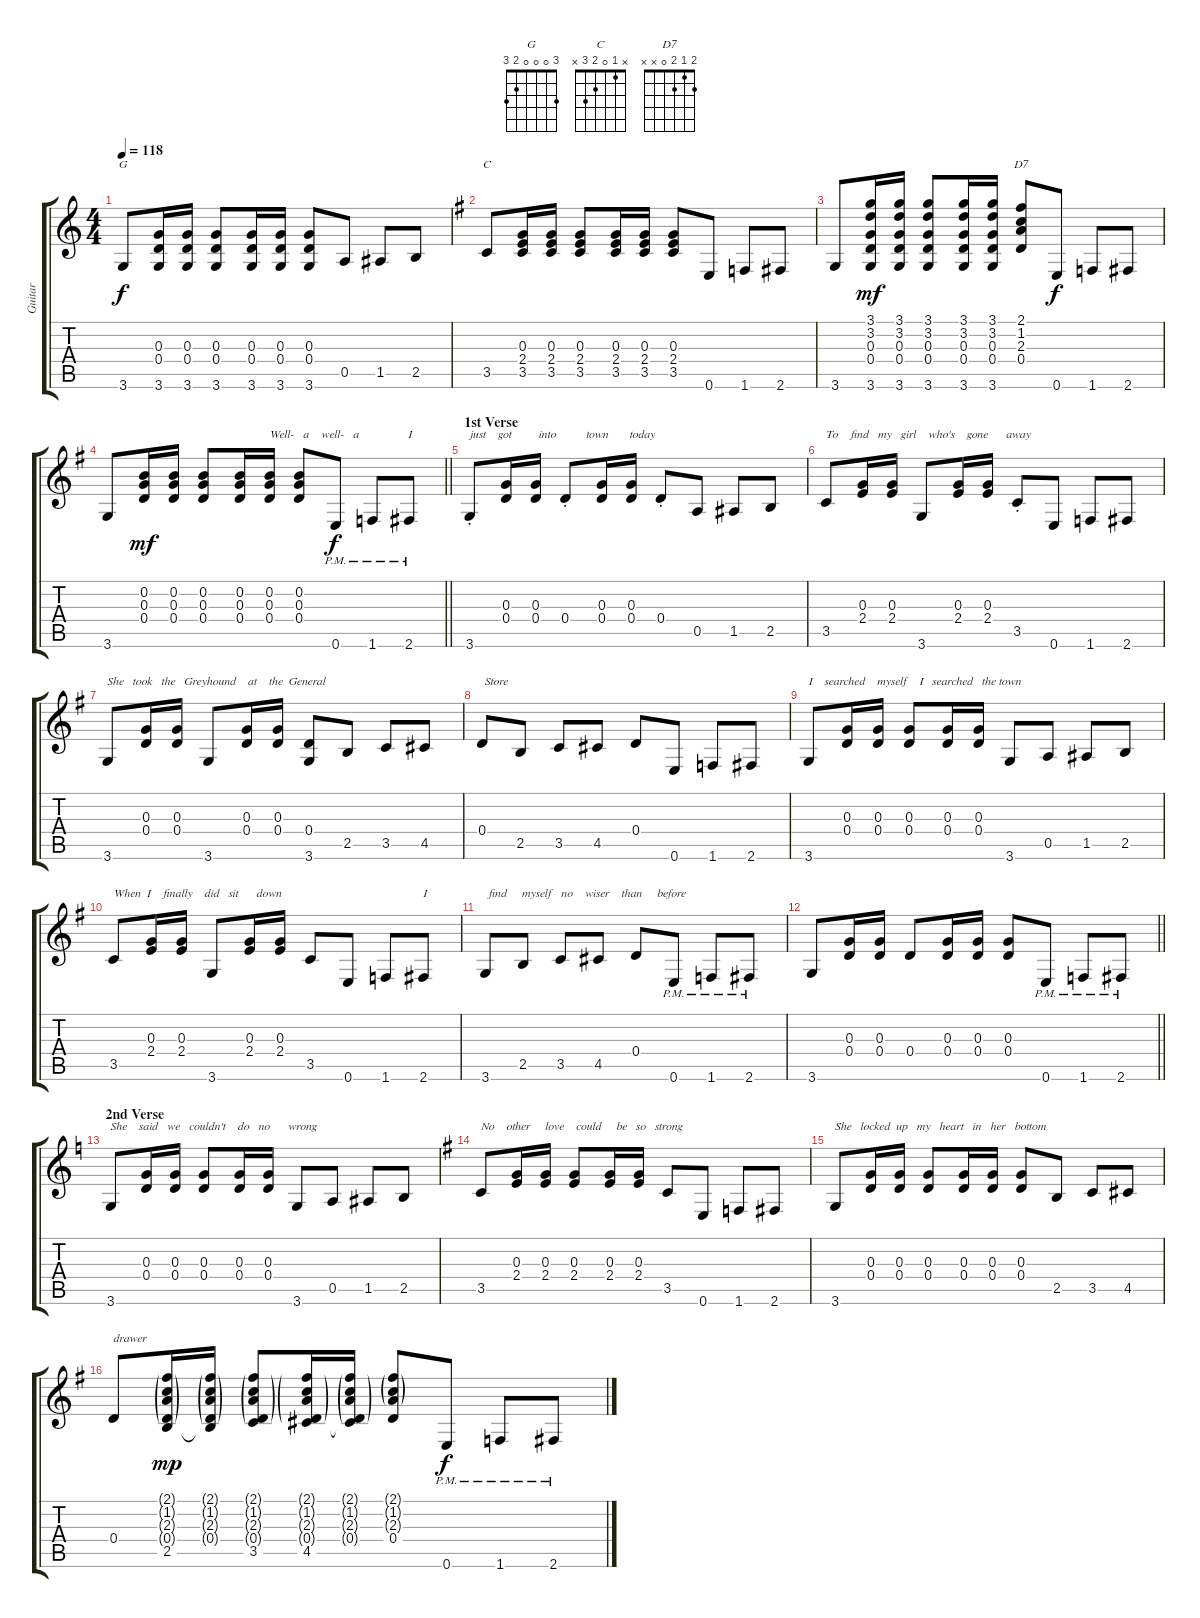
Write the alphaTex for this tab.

\track ("Guitar" "Guitar") {instrument distortionguitar}
\staff {score tabs}
\tuning (E4 B3 G3 D3 A2 E2) {hide}
\chord ("G" 3 0 0 0 2 3)
\chord ("C" x 1 0 2 3 x)
\chord ("D7" 2 1 2 0 x x)
\ts (4 4)
\tempo 118
\clef g2
\ks c
3.6.8{ch "G" dy f} (0.3 0.4 3.6).16 (0.3 0.4 3.6).16 (0.3 0.4 3.6).8 (0.3 0.4 3.6).16 (0.3 0.4 3.6).16 (0.3 0.4 3.6).8 0.5.8 1.5.8 2.5.8 |
\ks g
3.5.8{ch "C"} (0.3 2.4 3.5).16 (0.3 2.4 3.5).16 (0.3 2.4 3.5).8 (0.3 2.4 3.5).16 (0.3 2.4 3.5).16 (0.3 2.4 3.5).8 0.6.8 1.6.8 2.6.8 |
3.6.8 (3.1 3.2 0.3 0.4 3.6).16{dy mf} (3.1 3.2 0.3 0.4 3.6).16 (3.1 3.2 0.3 0.4 3.6).8 (3.1 3.2 0.3 0.4 3.6).16 (3.1 3.2 0.3 0.4 3.6).16 (2.1 1.2 2.3 0.4).8{ch "D7"} 0.6.8{dy f} 1.6.8 2.6.8 |
\barLineRight lightlight
3.6.8 (0.2 0.3 0.4).16{dy mf} (0.2 0.3 0.4).16 (0.2 0.3 0.4).8 (0.2 0.3 0.4).16 (0.2 0.3 0.4).16{txt "Well-   a    well-   a"} (0.2 0.3 0.4).8 0.6{pm}.8{dy f} 1.6{pm}.8{txt "            I"} 2.6{pm}.8 |
\section ("" "1st Verse")
3.6{st}.8{txt "just    got         into          town       today"} (0.3 0.4).16 (0.3 0.4).16 0.4{st}.8 (0.3 0.4).16 (0.3 0.4).16 0.4{st}.8 0.5.8 1.5.8 2.5.8 |
3.5.8{txt "To    find   my   girl    who's    gone      away"} (0.3 2.4).16 (0.3 2.4).16 3.6.8 (0.3 2.4).16 (0.3 2.4).16 3.5{st}.8 0.6.8 1.6.8 2.6.8 |
3.6.8{txt "She   took   the   Greyhound    at    the  General"} (0.3 0.4).16 (0.3 0.4).16 3.6.8 (0.3 0.4).16 (0.3 0.4).16 (0.4 3.6).8 2.5.8 3.5.8 4.5.8 |
0.4.8{txt " Store"} 2.5.8 3.5.8 4.5.8 0.4.8 0.6.8 1.6.8 2.6.8 |
3.6.8{txt "I    searched    myself    I   searched   the town"} (0.3 0.4).16 (0.3 0.4).16 (0.3 0.4).8 (0.3 0.4).16 (0.3 0.4).16 3.6.8 0.5.8 1.5.8 2.5.8 |
3.5.8{txt "When  I    finally    did   sit      down"} (0.3 2.4).16 (0.3 2.4).16 3.6.8 (0.3 2.4).16 (0.3 2.4).16 3.5.8 0.6.8 1.6.8 2.6.8{txt "I"} |
3.6.8{txt " find     myself   no    wiser    than     before"} 2.5.8 3.5.8 4.5.8 0.4.8 0.6{pm}.8 1.6{pm}.8 2.6{pm}.8 |
\barLineRight lightlight
3.6.8 (0.3 0.4).16 (0.3 0.4).16 0.4.8 (0.3 0.4).16 (0.3 0.4).16 (0.3 0.4).8 0.6{pm}.8 1.6{pm}.8 2.6{pm}.8 |
\section ("" "2nd Verse")
\ks c
3.6.8{txt "She    said   we   couldn't    do   no      wrong"} (0.3 0.4).16 (0.3 0.4).16 (0.3 0.4).8 (0.3 0.4).16 (0.3 0.4).16 3.6.8 0.5.8 1.5.8 2.5.8 |
\ks g
3.5.8{txt "No    other     love    could     be   so   strong"} (0.3 2.4).16 (0.3 2.4).16 (0.3 2.4).8 (0.3 2.4).16 (0.3 2.4).16 3.5.8 0.6.8 1.6.8 2.6.8 |
3.6.8{txt "She   locked  up   my   heart   in   her   bottom "} (0.3 0.4).16 (0.3 0.4).16 (0.3 0.4).8 (0.3 0.4).16 (0.3 0.4).16 (0.3 0.4).8 2.5.8 3.5.8 4.5.8 |
0.4.8{txt "drawer"} (2.1{g} 1.2{g} 2.3{g} 0.4{g} 2.5).16{dy mp} (2.1{g} 1.2{g} 2.3{g} 0.4{g} 2.5{t}).16 (2.1{g} 1.2{g} 2.3{g} 0.4{g} 3.5).8 (2.1{g} 1.2{g} 2.3{g} 0.4{g} 4.5).16 (2.1{g} 1.2{g} 2.3{g} 0.4{g} 4.5{t}).16 (2.1{g} 1.2{g} 2.3{g} 0.4).8 0.6{pm}.8{dy f} 1.6{pm}.8 2.6{pm}.8
